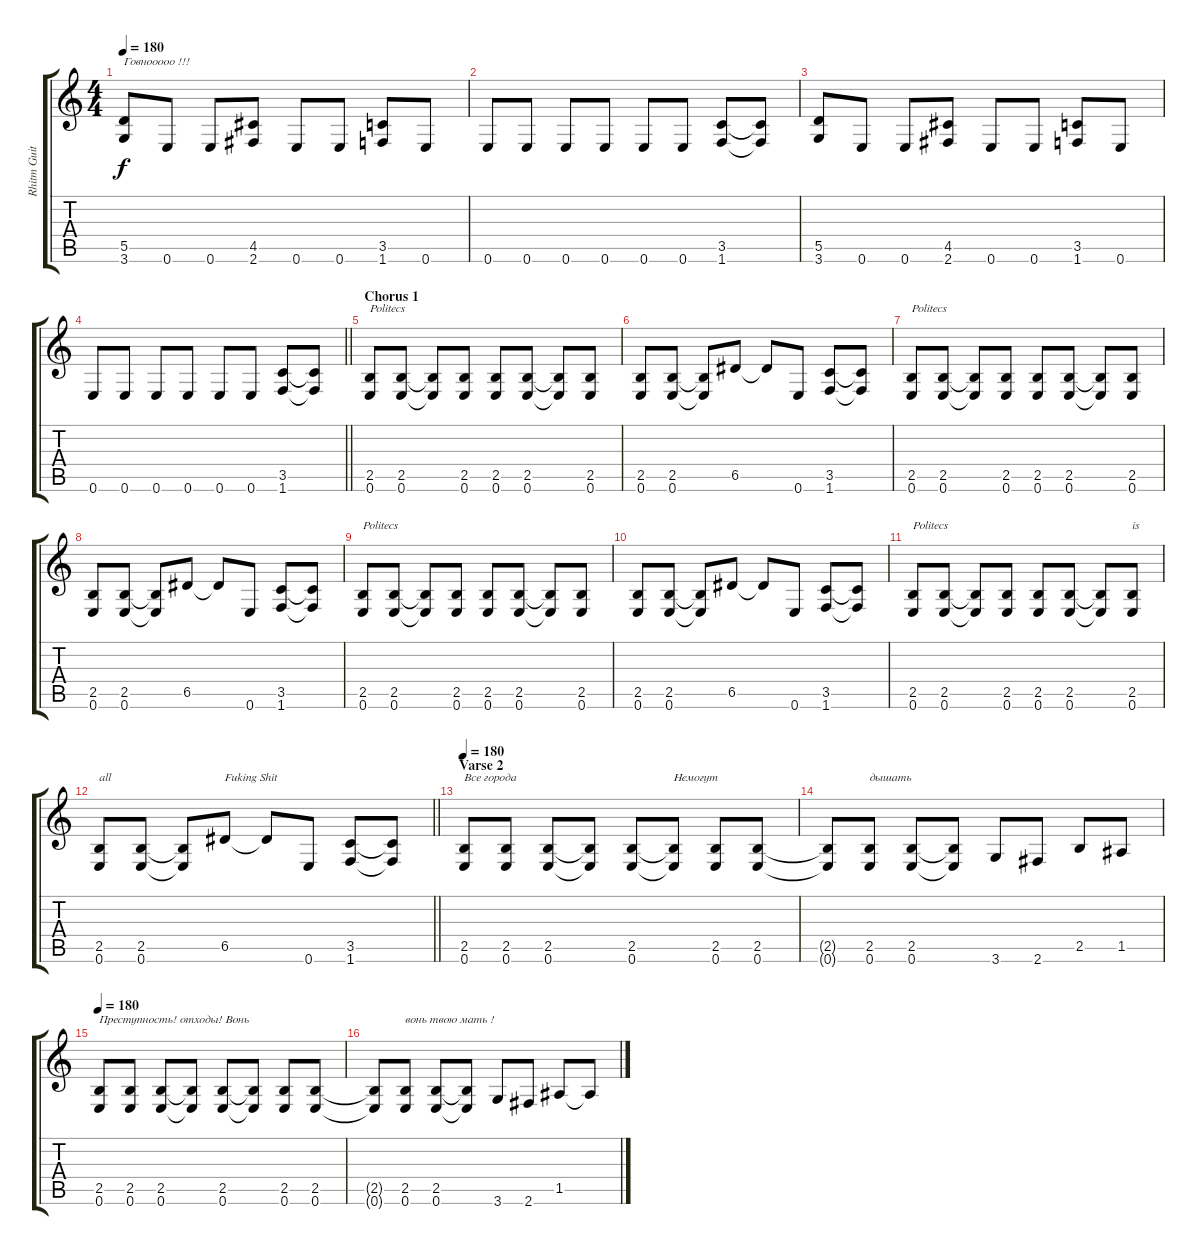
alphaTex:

\track ("Rhitm Guitar" "Rhitm Guit") {instrument distortionguitar}
\staff {score tabs}
\tuning (E4 B3 G3 D3 A2 E2) {hide}
\ts (4 4)
\tempo 180
\clef g2
\ks c
(5.5 3.6).8{txt "Говнооооо !!! " dy f} 0.6.8 0.6.8 (4.5 2.6).8 0.6.8 0.6.8 (3.5 1.6).8 0.6.8 |
0.6.8 0.6.8 0.6.8 0.6.8 0.6.8 0.6.8 (3.5 1.6).8 (3.5{t} 1.6{t}).8 |
(5.5 3.6).8 0.6.8 0.6.8 (4.5 2.6).8 0.6.8 0.6.8 (3.5 1.6).8 0.6.8 |
\barLineRight lightlight
0.6.8 0.6.8 0.6.8 0.6.8 0.6.8 0.6.8 (3.5 1.6).8 (3.5{t} 1.6{t}).8 |
\section ("" "Chorus 1")
(2.5 0.6).8{txt "Politecs"} (2.5 0.6).8 (2.5{t} 0.6{t}).8 (2.5 0.6).8 (2.5 0.6).8 (2.5 0.6).8 (2.5{t} 0.6{t}).8 (2.5 0.6).8 |
(2.5 0.6).8 (2.5 0.6).8 (2.5{t} 0.6{t}).8 6.5.8 6.5{t}.8 0.6.8 (3.5 1.6).8 (3.5{t} 1.6{t}).8 |
(2.5 0.6).8{txt "Politecs"} (2.5 0.6).8 (2.5{t} 0.6{t}).8 (2.5 0.6).8 (2.5 0.6).8 (2.5 0.6).8 (2.5{t} 0.6{t}).8 (2.5 0.6).8 |
(2.5 0.6).8 (2.5 0.6).8 (2.5{t} 0.6{t}).8 6.5.8 6.5{t}.8 0.6.8 (3.5 1.6).8 (3.5{t} 1.6{t}).8 |
(2.5 0.6).8{txt "Politecs"} (2.5 0.6).8 (2.5{t} 0.6{t}).8 (2.5 0.6).8 (2.5 0.6).8 (2.5 0.6).8 (2.5{t} 0.6{t}).8 (2.5 0.6).8 |
(2.5 0.6).8 (2.5 0.6).8 (2.5{t} 0.6{t}).8 6.5.8 6.5{t}.8 0.6.8 (3.5 1.6).8 (3.5{t} 1.6{t}).8 |
(2.5 0.6).8{txt "Politecs"} (2.5 0.6).8 (2.5{t} 0.6{t}).8 (2.5 0.6).8 (2.5 0.6).8 (2.5 0.6).8 (2.5{t} 0.6{t}).8 (2.5 0.6).8{txt "is"} |
\barLineRight lightlight
(2.5 0.6).8{txt "all"} (2.5 0.6).8 (2.5{t} 0.6{t}).8 6.5.8{txt "Fuking Shit"} 6.5{t}.8 0.6.8 (3.5 1.6).8 (3.5{t} 1.6{t}).8 |
\section ("" "Varse 2")
\tempo 180
(2.5 0.6).8{txt "Все города"} (2.5 0.6).8 (2.5 0.6).8 (2.5{t} 0.6{t}).8 (2.5 0.6).8 (2.5{t} 0.6{t}).8{txt "Немогут"} (2.5 0.6).8 (2.5 0.6).8 |
(2.5{t} 0.6{t}).8 (2.5 0.6).8{txt "дышать"} (2.5 0.6).8 (2.5{t} 0.6{t}).8 3.6.8 2.6.8 2.5.8 1.5.8 |
\tempo 180
(2.5 0.6).8{txt "Преступность! отходы! Вонь"} (2.5 0.6).8 (2.5 0.6).8 (2.5{t} 0.6{t}).8 (2.5 0.6).8 (2.5{t} 0.6{t}).8 (2.5 0.6).8 (2.5 0.6).8 |
(2.5{t} 0.6{t}).8 (2.5 0.6).8{txt "вонь твою мать !"} (2.5 0.6).8 (2.5{t} 0.6{t}).8 3.6.8 2.6.8 1.5.8 1.5{t}.8
